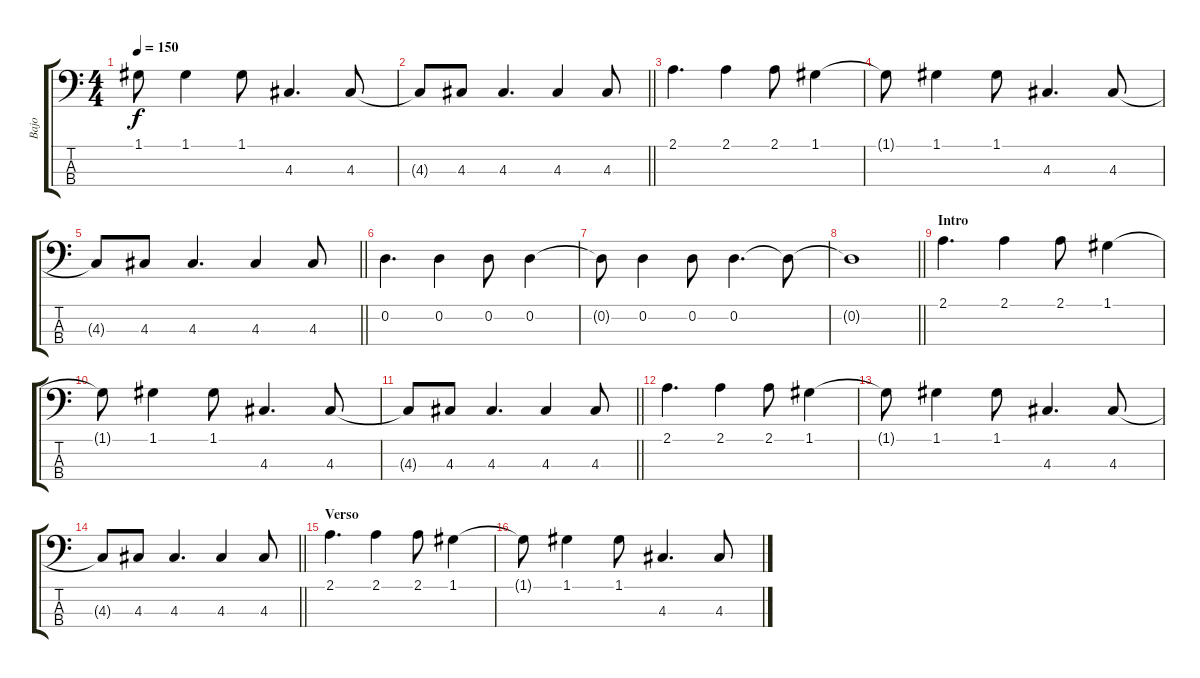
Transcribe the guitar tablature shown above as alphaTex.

\track ("Bajo" "Bajo") {instrument electricbassfinger}
\staff {score tabs}
\tuning (G2 D2 A1 E1) {hide}
\ts (4 4)
\tempo 150
\clef f4
\ks c
1.1{t}.8{dy f} 1.1.4 1.1.8 4.3.4{d} 4.3.8 |
\barLineRight lightlight
4.3{t}.8 4.3.8 4.3.4{d} 4.3.4 4.3.8 |
2.1.4{d} 2.1.4 2.1.8 1.1.4 |
1.1{t}.8 1.1.4 1.1.8 4.3.4{d} 4.3.8 |
\barLineRight lightlight
4.3{t}.8 4.3.8 4.3.4{d} 4.3.4 4.3.8 |
0.2.4{d} 0.2.4 0.2.8 0.2.4 |
0.2{t}.8 0.2.4 0.2.8 0.2.4{d} 0.2{t}.8 |
\barLineRight lightlight
0.2{t}.1 |
\section ("" "Intro")
2.1.4{d} 2.1.4 2.1.8 1.1.4 |
1.1{t}.8 1.1.4 1.1.8 4.3.4{d} 4.3.8 |
\barLineRight lightlight
4.3{t}.8 4.3.8 4.3.4{d} 4.3.4 4.3.8 |
2.1.4{d} 2.1.4 2.1.8 1.1.4 |
1.1{t}.8 1.1.4 1.1.8 4.3.4{d} 4.3.8 |
\barLineRight lightlight
4.3{t}.8 4.3.8 4.3.4{d} 4.3.4 4.3.8 |
\section ("" "Verso")
2.1.4{d} 2.1.4 2.1.8 1.1.4 |
1.1{t}.8 1.1.4 1.1.8 4.3.4{d} 4.3.8
